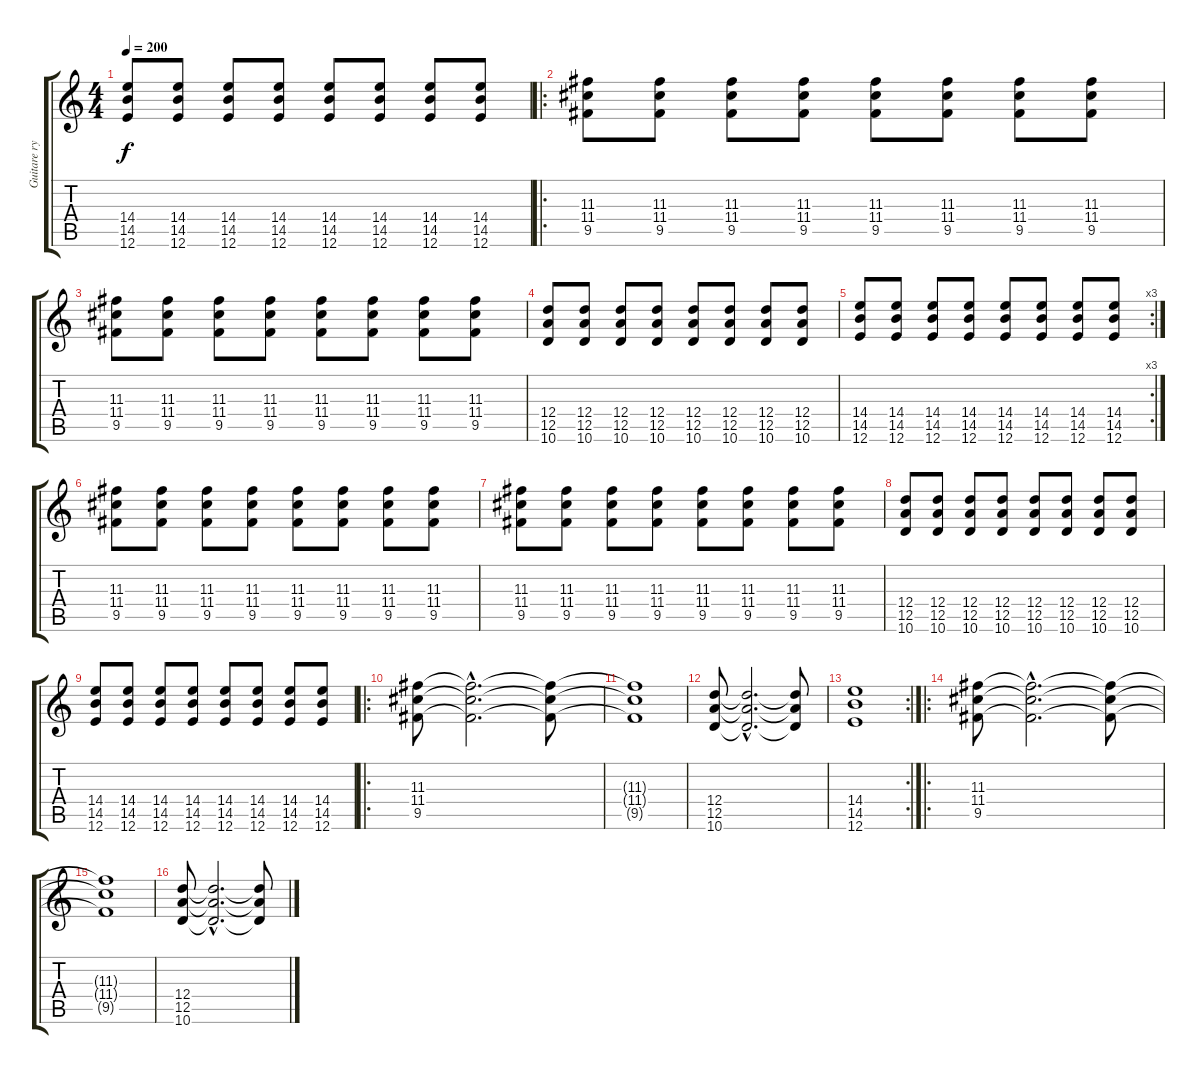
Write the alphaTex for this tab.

\track ("Guitare rythm." "Guitare ry") {instrument distortionguitar}
\staff {score tabs}
\tuning (E4 B3 G3 D3 A2 E2) {hide}
\ts (4 4)
\tempo 200
\clef g2
\ks c
(14.4 14.5 12.6).8{dy f} (14.4 14.5 12.6).8 (14.4 14.5 12.6).8 (14.4 14.5 12.6).8 (14.4 14.5 12.6).8 (14.4 14.5 12.6).8 (14.4 14.5 12.6).8 (14.4 14.5 12.6).8 |
\ro
(11.3 11.4 9.5).8 (11.3 11.4 9.5).8 (11.3 11.4 9.5).8 (11.3 11.4 9.5).8 (11.3 11.4 9.5).8 (11.3 11.4 9.5).8 (11.3 11.4 9.5).8 (11.3 11.4 9.5).8 |
(11.3 11.4 9.5).8 (11.3 11.4 9.5).8 (11.3 11.4 9.5).8 (11.3 11.4 9.5).8 (11.3 11.4 9.5).8 (11.3 11.4 9.5).8 (11.3 11.4 9.5).8 (11.3 11.4 9.5).8 |
(12.4 12.5 10.6).8 (12.4 12.5 10.6).8 (12.4 12.5 10.6).8 (12.4 12.5 10.6).8 (12.4 12.5 10.6).8 (12.4 12.5 10.6).8 (12.4 12.5 10.6).8 (12.4 12.5 10.6).8 |
\rc 3
(14.4 14.5 12.6).8 (14.4 14.5 12.6).8 (14.4 14.5 12.6).8 (14.4 14.5 12.6).8 (14.4 14.5 12.6).8 (14.4 14.5 12.6).8 (14.4 14.5 12.6).8 (14.4 14.5 12.6).8 |
(11.3 11.4 9.5).8 (11.3 11.4 9.5).8 (11.3 11.4 9.5).8 (11.3 11.4 9.5).8 (11.3 11.4 9.5).8 (11.3 11.4 9.5).8 (11.3 11.4 9.5).8 (11.3 11.4 9.5).8 |
(11.3 11.4 9.5).8 (11.3 11.4 9.5).8 (11.3 11.4 9.5).8 (11.3 11.4 9.5).8 (11.3 11.4 9.5).8 (11.3 11.4 9.5).8 (11.3 11.4 9.5).8 (11.3 11.4 9.5).8 |
(12.4 12.5 10.6).8 (12.4 12.5 10.6).8 (12.4 12.5 10.6).8 (12.4 12.5 10.6).8 (12.4 12.5 10.6).8 (12.4 12.5 10.6).8 (12.4 12.5 10.6).8 (12.4 12.5 10.6).8 |
(14.4 14.5 12.6).8 (14.4 14.5 12.6).8 (14.4 14.5 12.6).8 (14.4 14.5 12.6).8 (14.4 14.5 12.6).8 (14.4 14.5 12.6).8 (14.4 14.5 12.6).8 (14.4 14.5 12.6).8 |
\ro
(11.3 11.4 9.5).8 (11.3{hac t} 11.4{hac t} 9.5{hac t}).2{d} (11.3{t} 11.4{t} 9.5{t}).8 |
(11.3{t} 11.4{t} 9.5{t}).1 |
(12.4 12.5 10.6).8 (12.4{hac t} 12.5{hac t} 10.6{hac t}).2{d} (12.4{t} 12.5{t} 10.6{t}).8 |
\rc 2
(14.4 14.5 12.6).1 |
\ro
(11.3 11.4 9.5).8 (11.3{hac t} 11.4{hac t} 9.5{hac t}).2{d} (11.3{t} 11.4{t} 9.5{t}).8 |
(11.3{t} 11.4{t} 9.5{t}).1 |
(12.4 12.5 10.6).8 (12.4{hac t} 12.5{hac t} 10.6{hac t}).2{d} (12.4{t} 12.5{t} 10.6{t}).8
